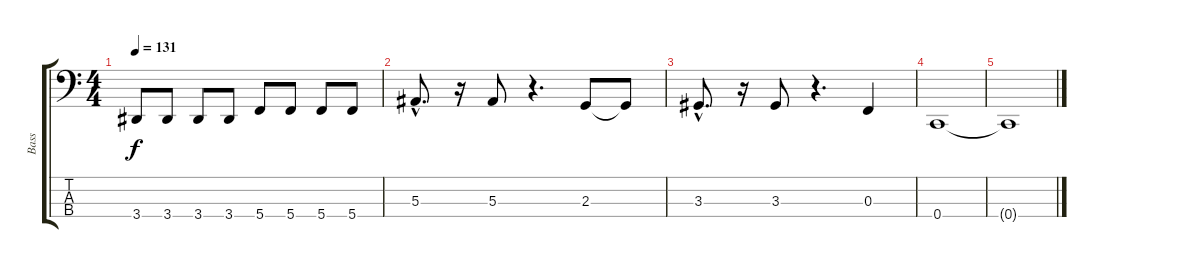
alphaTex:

\track ("Bass" "Bass") {instrument electricbassfinger}
\staff {score tabs}
\tuning (Eb2 Bb1 F1 C1) {hide}
\ts (4 4)
\tempo 131
\clef f4
\ks c
3.4.8{dy f} 3.4.8 3.4.8 3.4.8 5.4.8 5.4.8 5.4.8 5.4.8 |
5.3{hac}.8{d} r.16 5.3.8 r.4{d} 2.3.8 2.3{t}.8 |
3.3{hac}.8{d} r.16 3.3.8 r.4{d} 0.3.4 |
0.4.1 |
0.4{t}.1
